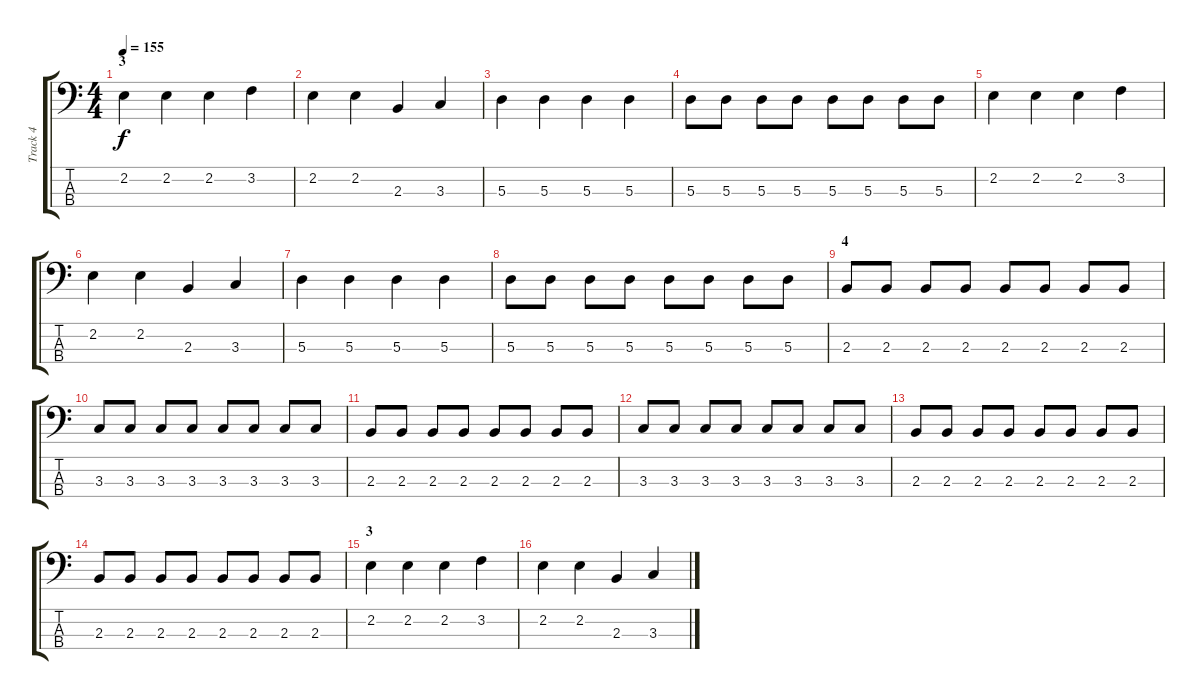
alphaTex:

\track ("Track 4" "Track 4") {instrument electricbasspick}
\staff {score tabs}
\tuning (G2 D2 A1 E1) {hide}
\ts (4 4)
\section ("" "3")
\tempo 155
\clef f4
\ks c
2.2.4{dy f} 2.2.4 2.2.4 3.2.4 |
2.2.4 2.2.4 2.3.4 3.3.4 |
5.3.4 5.3.4 5.3.4 5.3.4 |
5.3.8 5.3.8 5.3.8 5.3.8 5.3.8 5.3.8 5.3.8 5.3.8 |
2.2.4 2.2.4 2.2.4 3.2.4 |
2.2.4 2.2.4 2.3.4 3.3.4 |
5.3.4 5.3.4 5.3.4 5.3.4 |
5.3.8 5.3.8 5.3.8 5.3.8 5.3.8 5.3.8 5.3.8 5.3.8 |
\section ("" "4")
2.3.8 2.3.8 2.3.8 2.3.8 2.3.8 2.3.8 2.3.8 2.3.8 |
3.3.8 3.3.8 3.3.8 3.3.8 3.3.8 3.3.8 3.3.8 3.3.8 |
2.3.8 2.3.8 2.3.8 2.3.8 2.3.8 2.3.8 2.3.8 2.3.8 |
3.3.8 3.3.8 3.3.8 3.3.8 3.3.8 3.3.8 3.3.8 3.3.8 |
2.3.8 2.3.8 2.3.8 2.3.8 2.3.8 2.3.8 2.3.8 2.3.8 |
2.3.8 2.3.8 2.3.8 2.3.8 2.3.8 2.3.8 2.3.8 2.3.8 |
\section ("" "3")
2.2.4 2.2.4 2.2.4 3.2.4 |
2.2.4 2.2.4 2.3.4 3.3.4
